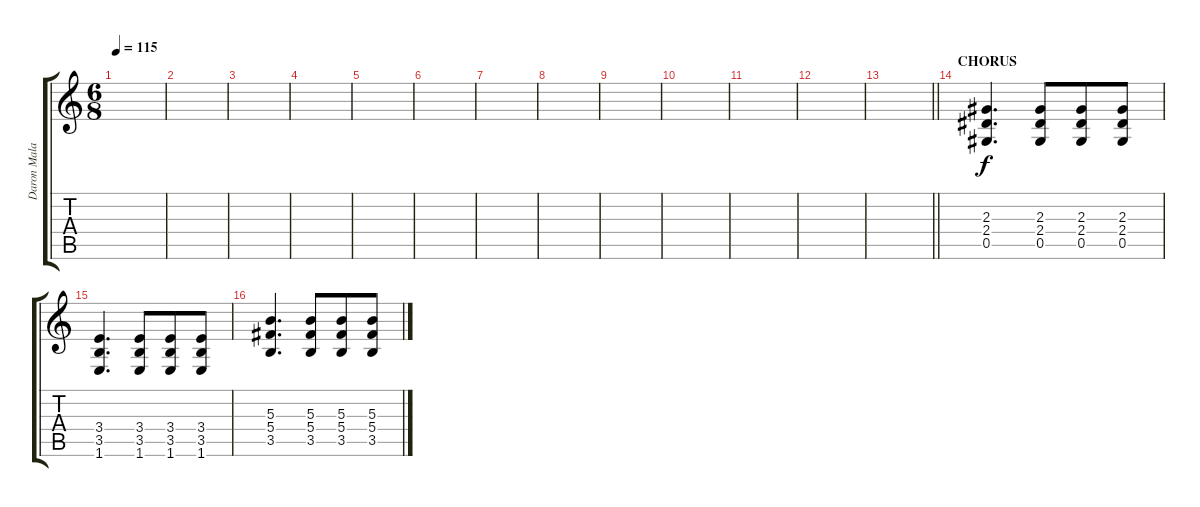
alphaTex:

\track ("Daron Malakian distortion guitar" "Daron Mala") {instrument overdrivenguitar}
\staff {score tabs}
\tuning (Eb4 Bb3 Gb3 Db3 Ab2 Eb2) {hide}
\ts (6 8)
\tempo 115
\clef g2
\ks c
|
|
|
|
|
|
|
|
|
|
|
|
\barLineRight lightlight
|
\section ("" "CHORUS")
(2.3 2.4 0.5).4{d} (2.3 2.4 0.5).8 (2.3 2.4 0.5).8 (2.3 2.4 0.5).8 |
(3.4 3.5 1.6).4{d} (3.4 3.5 1.6).8 (3.4 3.5 1.6).8 (3.4 3.5 1.6).8 |
(5.3 5.4 3.5).4{d} (5.3 5.4 3.5).8 (5.3 5.4 3.5).8 (5.3 5.4 3.5).8
